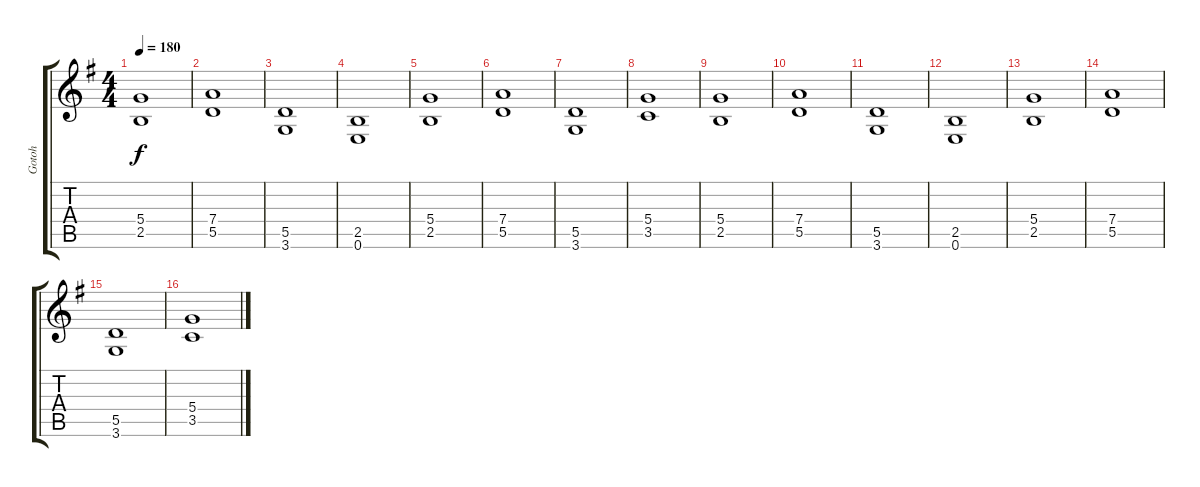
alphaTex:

\track ("Gotoh" "Gotoh") {instrument distortionguitar}
\staff {score tabs}
\tuning (E4 B3 G3 D3 A2 E2) {hide}
\ts (4 4)
\tempo 180
\clef g2
\ks g
(5.4 2.5).1{dy f} |
(7.4 5.5).1 |
(5.5 3.6).1 |
(2.5 0.6).1 |
(5.4 2.5).1 |
(7.4 5.5).1 |
(5.5 3.6).1 |
(5.4 3.5).1 |
(5.4 2.5).1 |
(7.4 5.5).1 |
(5.5 3.6).1 |
(2.5 0.6).1 |
(5.4 2.5).1 |
(7.4 5.5).1 |
(5.5 3.6).1 |
(5.4 3.5).1
